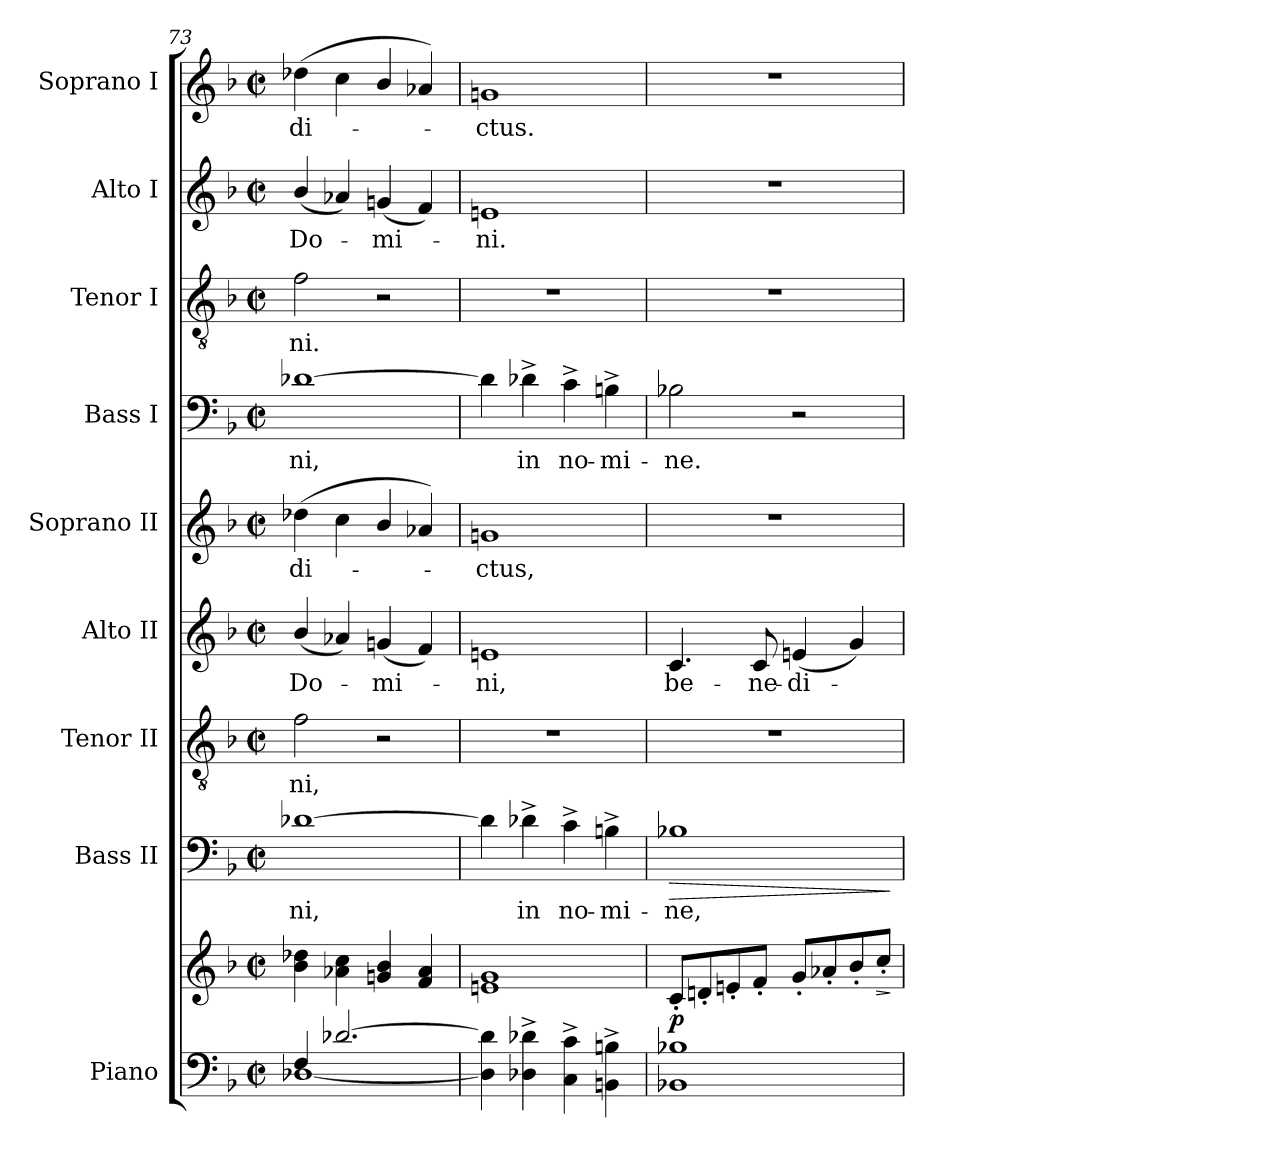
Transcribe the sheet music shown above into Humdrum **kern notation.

**kern	**kern	**dynam	**kern	**text	**dynam	**kern	**text	**kern	**text	**kern	**text	**kern	**text	**kern	**text	**kern	**text	**kern	**text
*part9	*part9	*part9	*part8	*part8	*part8	*part7	*part7	*part6	*part6	*part5	*part5	*part4	*part4	*part3	*part3	*part2	*part2	*part1	*part1
*staff10	*staff9	*staff9/10	*staff8	*staff8	*staff8	*staff7	*staff7	*staff6	*staff6	*staff5	*staff5	*staff4	*staff4	*staff3	*staff3	*staff2	*staff2	*staff1	*staff1
*I"Piano	*	*	*I"Bass II	*	*	*I"Tenor II	*	*I"Alto II	*	*I"Soprano II	*	*I"Bass I	*	*I"Tenor I	*	*I"Alto I	*	*I"Soprano I	*
*I'Pno.	*	*	*I'B.	*	*	*I'T.	*	*I'A.	*	*I'S.	*	*I'B.	*	*I'T.	*	*I'A.	*	*I'S.	*
!!LO:PB:g=z
*clefF4	*clefG2	*	*clefF4	*	*	*clefGv2	*	*clefG2	*	*clefG2	*	*clefF4	*	*clefGv2	*	*clefG2	*	*clefG2	*
*	*	*	*	*	*	*ITrd7c12	*	*	*	*	*	*	*	*ITrd7c12	*	*	*	*	*
*k[b-]	*k[b-]	*	*k[b-]	*	*	*k[b-]	*	*k[b-]	*	*k[b-]	*	*k[b-]	*	*k[b-]	*	*k[b-]	*	*k[b-]	*
*F:	*F:	*	*F:	*	*	*F:	*	*F:	*	*F:	*	*F:	*	*F:	*	*F:	*	*F:	*
*M2/2	*M2/2	*	*M2/2	*	*	*M2/2	*	*M2/2	*	*M2/2	*	*M2/2	*	*M2/2	*	*M2/2	*	*M2/2	*
*met(c|)	*met(c|)	*	*met(c|)	*	*	*met(c|)	*	*met(c|)	*	*met(c|)	*	*met(c|)	*	*met(c|)	*	*met(c|)	*	*met(c|)	*
=73	=73	=73	=73	=73	=73	=73	=73	=73	=73	=73	=73	=73	=73	=73	=73	=73	=73	=73	=73
*^	*	*	*	*	*	*	*	*	*	*	*	*	*	*	*	*	*	*	*
!	!	!	!	!	!LO:LY:b:color=#000000	!	!	!	!	!	!	!	!	!	!	!	!	!	!	!
!	!	!	!	!	!	!	!	!LO:LY:b:color=#000000	!	!	!	!	!	!	!	!	!	!	!	!
!	!	!	!	!	!	!	!	!	!	!LO:LY:b:color=#000000	!	!	!	!	!	!	!	!	!	!
!	!	!	!	!	!	!	!	!	!	!	!	!LO:LY:b:color=#000000	!	!	!	!	!	!	!	!
!	!	!	!	!	!	!	!	!	!	!	!	!	!	!LO:LY:b:color=#000000	!	!	!	!	!	!
!	!	!	!	!	!	!	!	!	!	!	!	!	!	!	!	!LO:LY:b:color=#000000	!	!	!	!
!	!	!	!	!	!	!	!	!	!	!	!	!	!	!	!	!	!	!LO:LY:b:color=#000000	!	!
!	!	!	!	!	!	!	!	!	!	!	!	!	!	!	!	!	!	!	!	!LO:LY:b:color=#000000
4Fi/	[1D-Xi	4b-i\ 4dd-Xi	.	[1d-Xi	-ni,	.	2Fi\	-ni,	(4b-i/	Do-	(4dd-Xi\	-di-	[1d-Xi	-ni,	2Fi\	-ni.	(4b-i/	Do-	(4dd-Xi\	-di-
[2.d-Xi/	.	4a-Xi\ 4cci	.	.	.	.	.	.	4a-Xi/)	.	4cci\	.	.	.	.	.	4a-Xi/)	.	4cci\	.
!	!	!	!	!	!	!	!	!	!	!LO:LY:b:color=#000000	!	!	!	!	!	!	!	!	!	!
!	!	!	!	!	!	!	!	!	!	!	!	!	!	!	!	!	!	!LO:LY:b:color=#000000	!	!
.	.	4gni/ 4b-i	.	.	.	.	2r	.	(4gni/	-mi-	4b-i/	.	.	.	2r	.	(4gni/	-mi-	4b-i/	.
.	.	4fi/ 4a-i	.	.	.	.	.	.	4fi/)	.	4a-Xi/)	.	.	.	.	.	4fi/)	.	4a-Xi/)	.
=74	=74	=74	=74	=74	=74	=74	=74	=74	=74	=74	=74	=74	=74	=74	=74	=74	=74	=74	=74	=74
!	!	!	!	!	!	!	!	!	!	!LO:LY:b:color=#000000	!	!	!	!	!	!	!	!	!	!
!	!	!	!	!	!	!	!	!	!	!	!	!LO:LY:b:color=#000000	!	!	!	!	!	!	!	!
!	!	!	!	!	!	!	!	!	!	!	!	!	!	!	!	!	!	!LO:LY:b:color=#000000	!	!
!	!	!	!	!	!	!	!	!	!	!	!	!	!	!	!	!	!	!	!	!LO:LY:b:color=#000000
4D-i\] 4d-i]	4ryy	1eni 1gi	.	4d-i\]	.	.	1r	.	1eni	-ni,	1gni	-ctus,	4d-i\]	.	1r	.	1eni	-ni.	1gni	-ctus.
!	!	!	!	!	!LO:LY:b:color=#000000	!	!	!	!	!	!	!	!	!	!	!	!	!	!	!
!	!	!	!	!	!	!	!	!	!	!	!	!	!	!LO:LY:b:color=#000000	!	!	!	!	!	!
4D-Xi\^ 4d-Xi^	4ryy	.	.	4d-X^i\	in	.	.	.	.	.	.	.	4d-X^i\	in	.	.	.	.	.	.
!	!	!	!	!	!LO:LY:b:color=#000000	!	!	!	!	!	!	!	!	!	!	!	!	!	!	!
!	!	!	!	!	!	!	!	!	!	!	!	!	!	!LO:LY:b:color=#000000	!	!	!	!	!	!
4Ci\^ 4ci^	2ryy	.	.	4c^i\	no-	.	.	.	.	.	.	.	4c^i\	no-	.	.	.	.	.	.
!	!	!	!	!	!LO:LY:b:color=#000000	!	!	!	!	!	!	!	!	!	!	!	!	!	!	!
!	!	!	!	!	!	!	!	!	!	!	!	!	!	!LO:LY:b:color=#000000	!	!	!	!	!	!
4BBni\^ 4Bni^	.	.	.	4Bn^i\	-mi-	.	.	.	.	.	.	.	4Bn^i\	-mi-	.	.	.	.	.	.
*v	*v	*	*	*	*	*	*	*	*	*	*	*	*	*	*	*	*	*	*	*
=75	=75	=75	=75	=75	=75	=75	=75	=75	=75	=75	=75	=75	=75	=75	=75	=75	=75	=75	=75
!	!	!	!	!LO:LY:b:color=#000000	!LO:HP:b	!	!	!	!	!	!	!	!	!	!	!	!	!	!
!	!	!	!	!	!	!	!	!	!LO:LY:b:color=#000000	!	!	!	!	!	!	!	!	!	!
!	!	!	!	!	!	!	!	!	!	!	!	!	!LO:LY:b:color=#000000	!	!	!	!	!	!
1BB-Xi 1B-Xi	8c'i/L	p	1B-Xi	-ne,	>	1r	.	4.ci/	be-	1r	.	2B-Xi\	-ne.	1r	.	1r	.	1r	.
.	8dn'i/	.	.	.	.	.	.	.	.	.	.	.	.	.	.	.	.	.	.
.	8en'i/	.	.	.	.	.	.	.	.	.	.	.	.	.	.	.	.	.	.
!	!	!	!	!	!	!	!	!	!LO:LY:b:color=#000000	!	!	!	!	!	!	!	!	!	!
.	8f'i/J	.	.	.	.	.	.	8ci/	-ne-	.	.	.	.	.	.	.	.	.	.
!	!	!	!	!	!	!	!	!	!LO:LY:b:color=#000000	!	!	!	!	!	!	!	!	!	!
.	8g'i/L	.	.	.	.	.	.	(4eni/	-di-	.	.	2r	.	.	.	.	.	.	.
.	8a-X'i/	.	.	.	.	.	.	.	.	.	.	.	.	.	.	.	.	.	.
.	8b-'i/	.	.	.	.	.	.	4gi/)	.	.	.	.	.	.	.	.	.	.	.
!	!	!LO:HP:b	!	!	!	!	!	!	!	!	!	!	!	!	!	!	!	!	!
.	8cc'i/J	>	.	.	.	.	.	.	.	.	.	.	.	.	.	.	.	.	.
.	.	]	.	.	]	.	.	.	.	.	.	.	.	.	.	.	.	.	.
=	=	=	=	=	=	=	=	=	=	=	=	=	=	=	=	=	=	=	=
*-	*-	*-	*-	*-	*-	*-	*-	*-	*-	*-	*-	*-	*-	*-	*-	*-	*-	*-	*-
